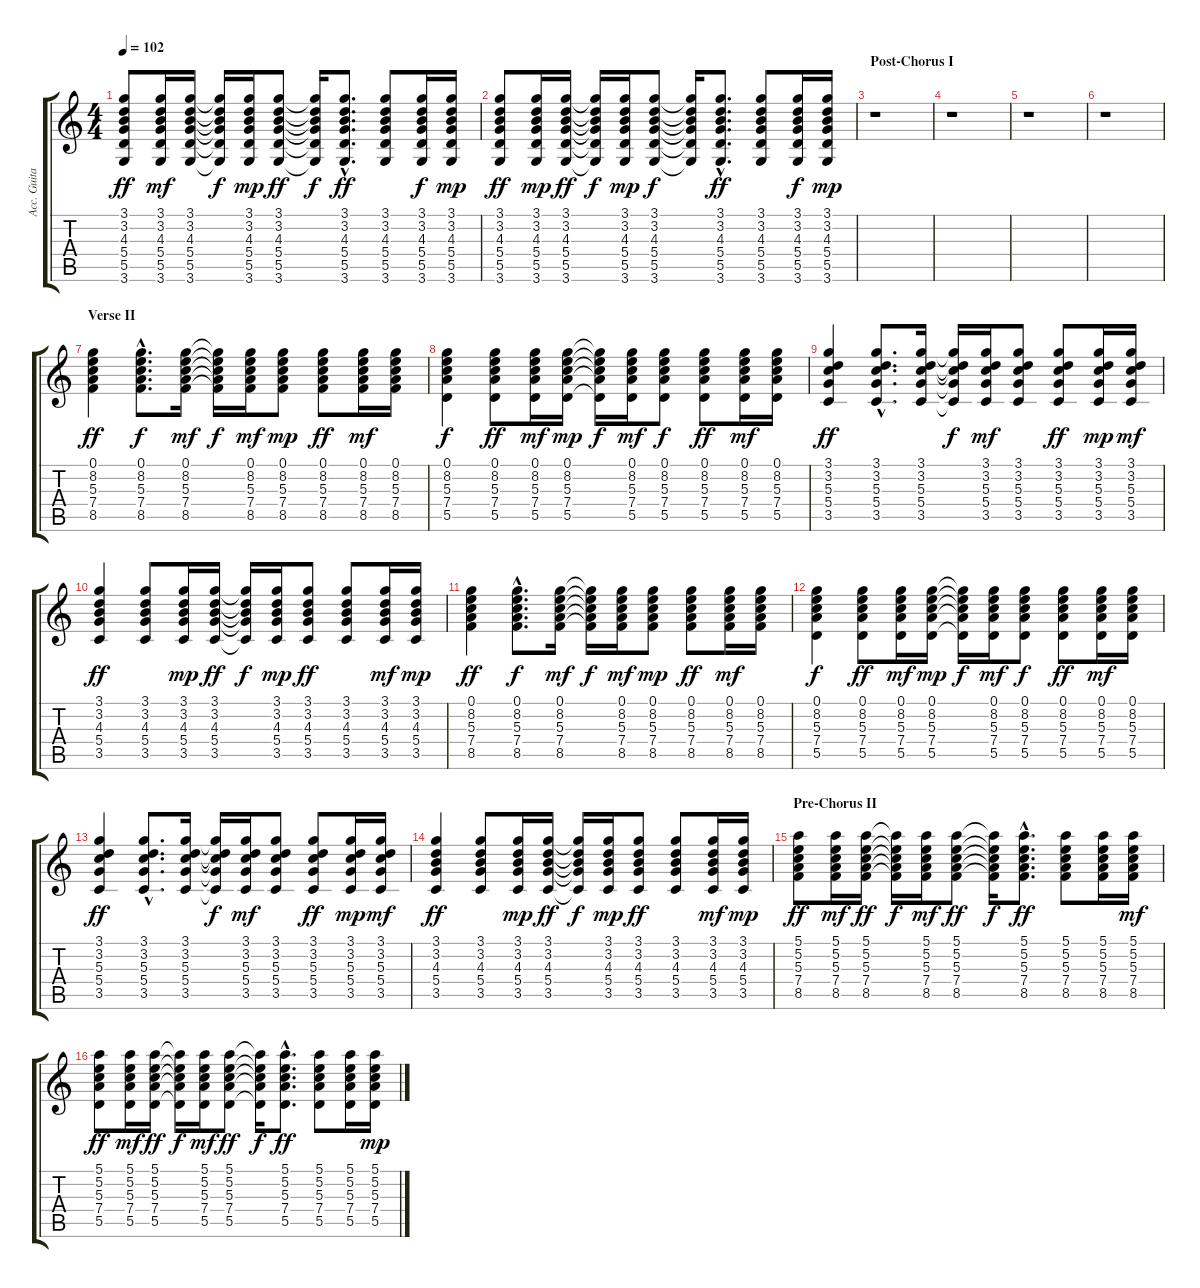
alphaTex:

\track ("Acc. Guitar 2" "Acc. Guita") {instrument acousticguitarsteel}
\staff {score tabs}
\tuning (E4 B3 G3 D3 A2 E2) {hide}
\ts (4 4)
\tempo 102
\clef g2
\ks c
(3.1 3.2 4.3 5.4 5.5 3.6).8{dy ff} (3.1 3.2 4.3 5.4 5.5 3.6).16{dy mf} (3.1 3.2 4.3 5.4 5.5 3.6).16 (3.1{t} 3.2{t} 4.3{t} 5.4{t} 5.5{t} 3.6{t}).16{dy f} (3.1 3.2 4.3 5.4 5.5 3.6).16{dy mp} (3.1 3.2 4.3 5.4 5.5 3.6).8{dy ff} (3.1{t} 3.2{t} 4.3{t} 5.4{t} 5.5{t} 3.6{t}).16{dy f} (3.1{hac} 3.2{hac} 4.3{hac} 5.4{hac} 5.5{hac} 3.6{hac}).8{d dy ff} (3.1 3.2 4.3 5.4 5.5 3.6).8 (3.1 3.2 4.3 5.4 5.5 3.6).16{dy f} (3.1 3.2 4.3 5.4 5.5 3.6).16{dy mp} |
(3.1 3.2 4.3 5.4 5.5 3.6).8{dy ff} (3.1 3.2 4.3 5.4 5.5 3.6).16{dy mp} (3.1 3.2 4.3 5.4 5.5 3.6).16{dy ff} (3.1{t} 3.2{t} 4.3{t} 5.4{t} 5.5{t} 3.6{t}).16{dy f} (3.1 3.2 4.3 5.4 5.5 3.6).16{dy mp} (3.1 3.2 4.3 5.4 5.5 3.6).8{dy f} (3.1{t} 3.2{t} 4.3{t} 5.4{t} 5.5{t} 3.6{t}).16 (3.1{hac} 3.2{hac} 4.3{hac} 5.4{hac} 5.5{hac} 3.6{hac}).8{d dy ff} (3.1 3.2 4.3 5.4 5.5 3.6).8 (3.1 3.2 4.3 5.4 5.5 3.6).16{dy f} (3.1 3.2 4.3 5.4 5.5 3.6).16{dy mp} |
\section ("" "Post-Chorus I")
r.1 |
r.1 |
r.1 |
r.1 |
\section ("" "Verse II")
(0.1 8.2 5.3 7.4 8.5).4{dy ff} (0.1{hac} 8.2{hac} 5.3{hac} 7.4{hac} 8.5{hac}).8{d dy f} (0.1 8.2 5.3 7.4 8.5).16{dy mf} (0.1{t} 8.2{t} 5.3{t} 7.4{t} 8.5{t}).16{dy f} (0.1 8.2 5.3 7.4 8.5).16{dy mf} (0.1 8.2 5.3 7.4 8.5).8{dy mp} (0.1 8.2 5.3 7.4 8.5).8{dy ff} (0.1 8.2 5.3 7.4 8.5).16{dy mf} (0.1 8.2 5.3 7.4 8.5).16 |
(0.1 8.2 5.3 7.4 5.5).4{dy f} (0.1 8.2 5.3 7.4 5.5).8{dy ff} (0.1 8.2 5.3 7.4 5.5).16{dy mf} (0.1 8.2 5.3 7.4 5.5).16{dy mp} (0.1{t} 8.2{t} 5.3{t} 7.4{t} 5.5{t}).16{dy f} (0.1 8.2 5.3 7.4 5.5).16{dy mf} (0.1 8.2 5.3 7.4 5.5).8{dy f} (0.1 8.2 5.3 7.4 5.5).8{dy ff} (0.1 8.2 5.3 7.4 5.5).16{dy mf} (0.1 8.2 5.3 7.4 5.5).16 |
(3.1 3.2 5.3 5.4 3.5).4{dy ff} (3.1{hac} 3.2{hac} 5.3{hac} 5.4{hac} 3.5{hac}).8{d} (3.1 3.2 5.3 5.4 3.5).16 (3.1{t} 3.2{t} 5.3{t} 5.4{t} 3.5{t}).16{dy f} (3.1 3.2 5.3 5.4 3.5).16{dy mf} (3.1 3.2 5.3 5.4 3.5).8 (3.1 3.2 5.3 5.4 3.5).8{dy ff} (3.1 3.2 5.3 5.4 3.5).16{dy mp} (3.1 3.2 5.3 5.4 3.5).16{dy mf} |
(3.1 3.2 4.3 5.4 3.5).4{dy ff} (3.1 3.2 4.3 5.4 3.5).8 (3.1 3.2 4.3 5.4 3.5).16{dy mp} (3.1 3.2 4.3 5.4 3.5).16{dy ff} (3.1{t} 3.2{t} 4.3{t} 5.4{t} 3.5{t}).16{dy f} (3.1 3.2 4.3 5.4 3.5).16{dy mp} (3.1 3.2 4.3 5.4 3.5).8{dy ff} (3.1 3.2 4.3 5.4 3.5).8 (3.1 3.2 4.3 5.4 3.5).16{dy mf} (3.1 3.2 4.3 5.4 3.5).16{dy mp} |
(0.1 8.2 5.3 7.4 8.5).4{dy ff} (0.1{hac} 8.2{hac} 5.3{hac} 7.4{hac} 8.5{hac}).8{d dy f} (0.1 8.2 5.3 7.4 8.5).16{dy mf} (0.1{t} 8.2{t} 5.3{t} 7.4{t} 8.5{t}).16{dy f} (0.1 8.2 5.3 7.4 8.5).16{dy mf} (0.1 8.2 5.3 7.4 8.5).8{dy mp} (0.1 8.2 5.3 7.4 8.5).8{dy ff} (0.1 8.2 5.3 7.4 8.5).16{dy mf} (0.1 8.2 5.3 7.4 8.5).16 |
(0.1 8.2 5.3 7.4 5.5).4{dy f} (0.1 8.2 5.3 7.4 5.5).8{dy ff} (0.1 8.2 5.3 7.4 5.5).16{dy mf} (0.1 8.2 5.3 7.4 5.5).16{dy mp} (0.1{t} 8.2{t} 5.3{t} 7.4{t} 5.5{t}).16{dy f} (0.1 8.2 5.3 7.4 5.5).16{dy mf} (0.1 8.2 5.3 7.4 5.5).8{dy f} (0.1 8.2 5.3 7.4 5.5).8{dy ff} (0.1 8.2 5.3 7.4 5.5).16{dy mf} (0.1 8.2 5.3 7.4 5.5).16 |
(3.1 3.2 5.3 5.4 3.5).4{dy ff} (3.1{hac} 3.2{hac} 5.3{hac} 5.4{hac} 3.5{hac}).8{d} (3.1 3.2 5.3 5.4 3.5).16 (3.1{t} 3.2{t} 5.3{t} 5.4{t} 3.5{t}).16{dy f} (3.1 3.2 5.3 5.4 3.5).16{dy mf} (3.1 3.2 5.3 5.4 3.5).8 (3.1 3.2 5.3 5.4 3.5).8{dy ff} (3.1 3.2 5.3 5.4 3.5).16{dy mp} (3.1 3.2 5.3 5.4 3.5).16{dy mf} |
(3.1 3.2 4.3 5.4 3.5).4{dy ff} (3.1 3.2 4.3 5.4 3.5).8 (3.1 3.2 4.3 5.4 3.5).16{dy mp} (3.1 3.2 4.3 5.4 3.5).16{dy ff} (3.1{t} 3.2{t} 4.3{t} 5.4{t} 3.5{t}).16{dy f} (3.1 3.2 4.3 5.4 3.5).16{dy mp} (3.1 3.2 4.3 5.4 3.5).8{dy ff} (3.1 3.2 4.3 5.4 3.5).8 (3.1 3.2 4.3 5.4 3.5).16{dy mf} (3.1 3.2 4.3 5.4 3.5).16{dy mp} |
\section ("" "Pre-Chorus II")
(5.1 5.2 5.3 7.4 8.5).8{dy ff} (5.1 5.2 5.3 7.4 8.5).16{dy mf} (5.1 5.2 5.3 7.4 8.5).16{dy ff} (5.1{t} 5.2{t} 5.3{t} 7.4{t} 8.5{t}).16{dy f} (5.1 5.2 5.3 7.4 8.5).16{dy mf} (5.1 5.2 5.3 7.4 8.5).8{dy ff} (5.1{t} 5.2{t} 5.3{t} 7.4{t} 8.5{t}).16{dy f} (5.1{hac} 5.2{hac} 5.3{hac} 7.4{hac} 8.5{hac}).8{d dy ff} (5.1 5.2 5.3 7.4 8.5).8 (5.1 5.2 5.3 7.4 8.5).16 (5.1 5.2 5.3 7.4 8.5).16{dy mf} |
(5.1 5.2 5.3 7.4 5.5).8{dy ff} (5.1 5.2 5.3 7.4 5.5).16{dy mf} (5.1 5.2 5.3 7.4 5.5).16{dy ff} (5.1{t} 5.2{t} 5.3{t} 7.4{t} 5.5{t}).16{dy f} (5.1 5.2 5.3 7.4 5.5).16{dy mf} (5.1 5.2 5.3 7.4 5.5).8{dy ff} (5.1{t} 5.2{t} 5.3{t} 7.4{t} 5.5{t}).16{dy f} (5.1{hac} 5.2{hac} 5.3{hac} 7.4{hac} 5.5{hac}).8{d dy ff} (5.1 5.2 5.3 7.4 5.5).8 (5.1 5.2 5.3 7.4 5.5).16 (5.1 5.2 5.3 7.4 5.5).16{dy mp}
